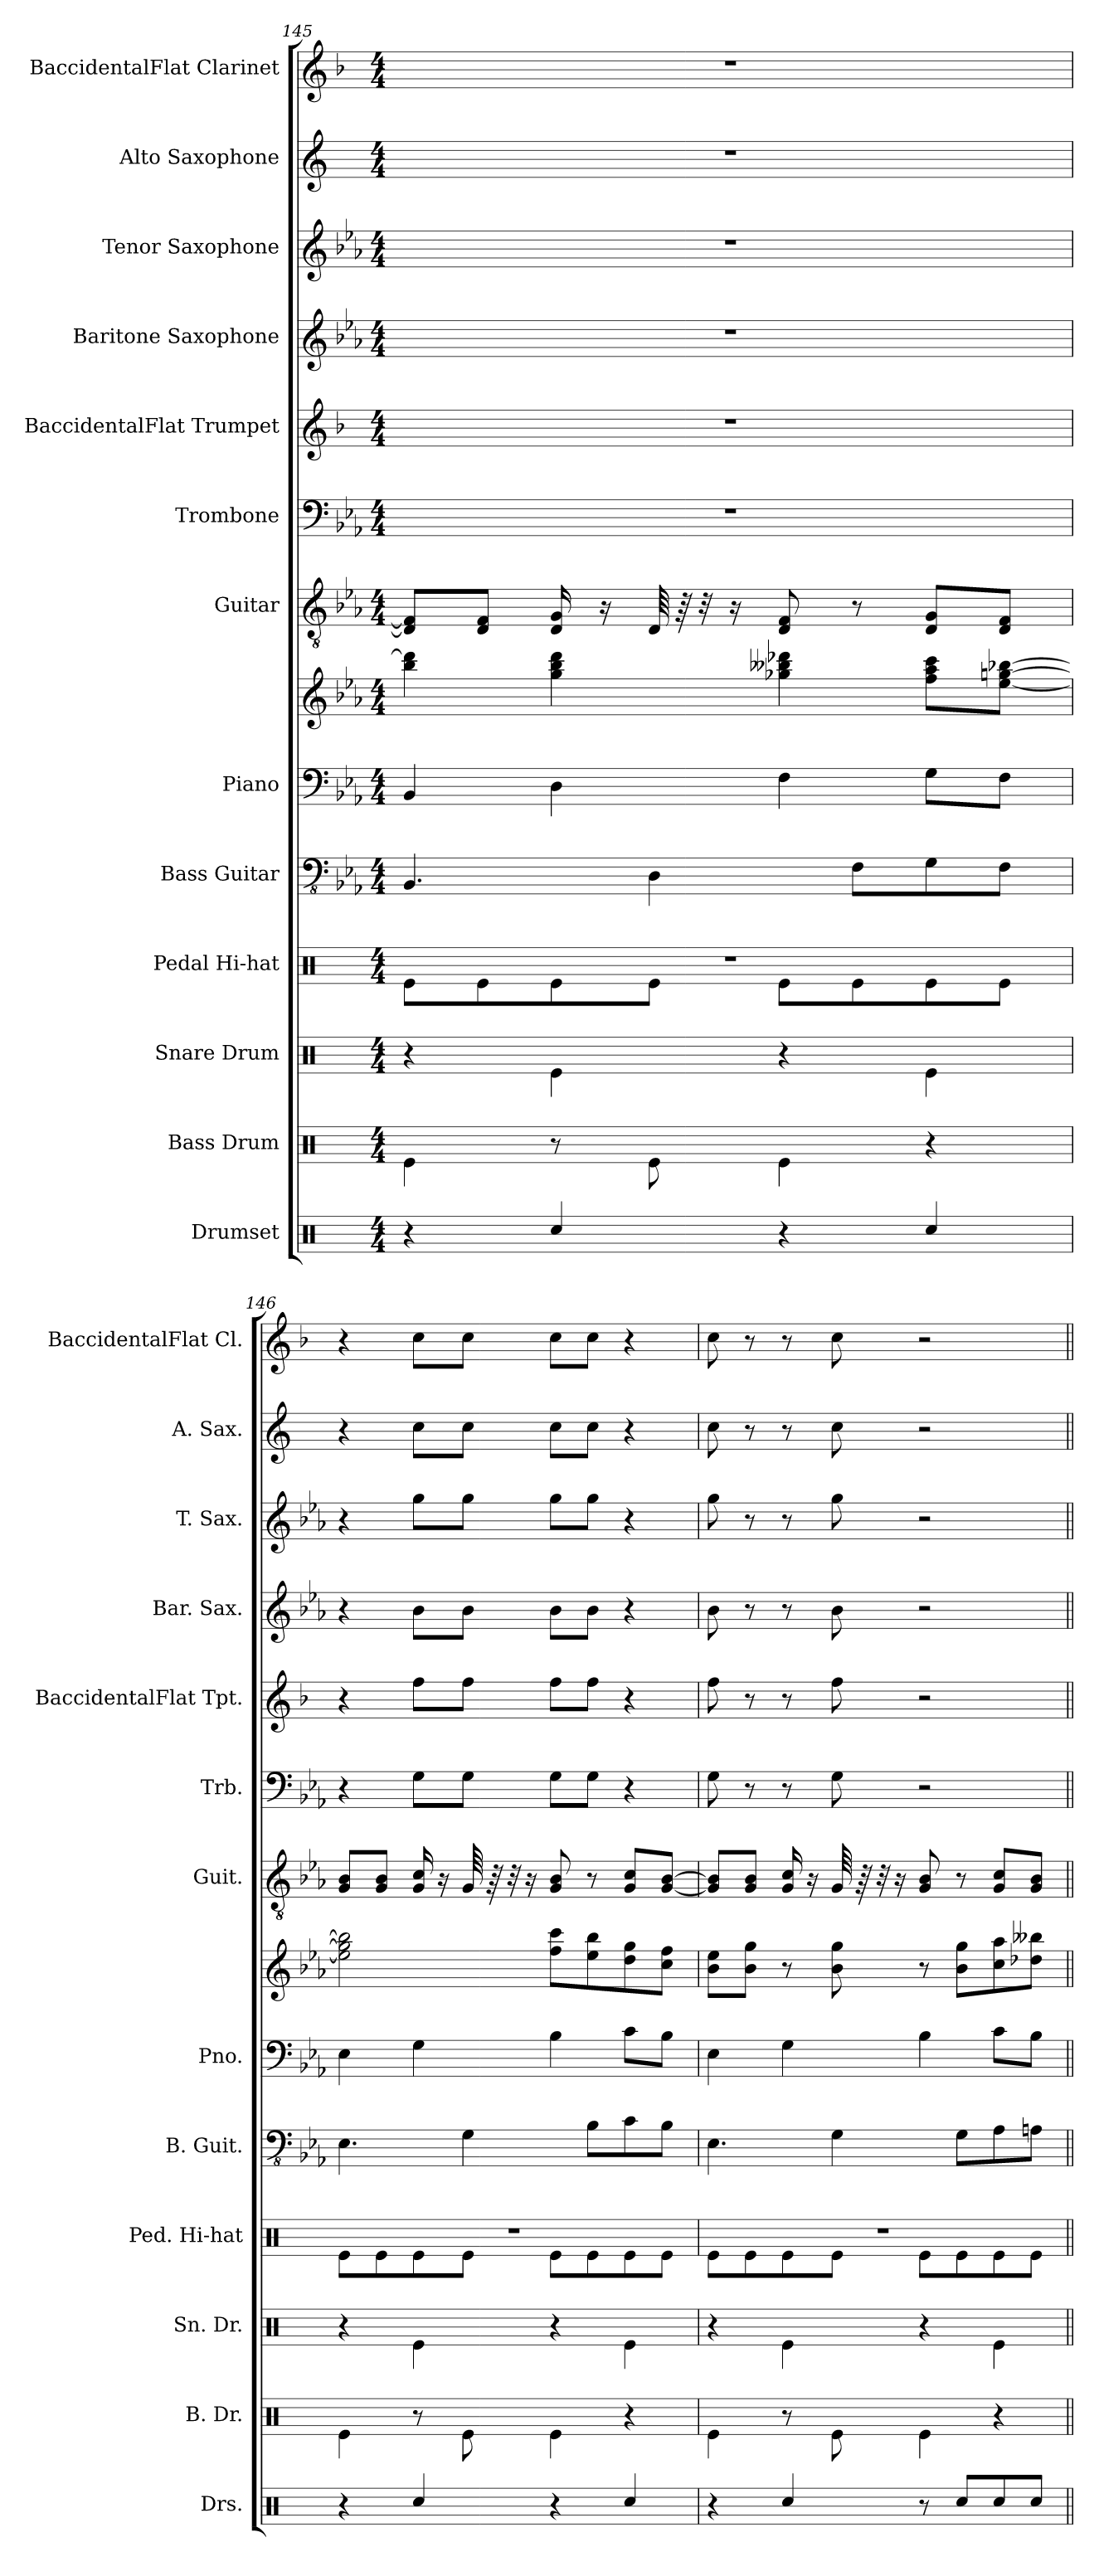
**kern	**kern	**kern	**kern	**kern	**kern	**kern	**kern	**kern	**kern	**kern	**kern	**kern	**kern
*part13	*part12	*part11	*part10	*part9	*part8	*part8	*part7	*part6	*part5	*part4	*part3	*part2	*part1
*staff14	*staff13	*staff12	*staff11	*staff10	*staff9	*staff8	*staff7	*staff6	*staff5	*staff4	*staff3	*staff2	*staff1
*I"Drumset	*I"Bass Drum	*I"Snare Drum	*I"Pedal Hi-hat	*I"Bass Guitar	*I"Piano	*	*I"Guitar	*I"Trombone	*I"BaccidentalFlat Trumpet	*I"Baritone Saxophone	*I"Tenor Saxophone	*I"Alto Saxophone	*I"BaccidentalFlat Clarinet
*I'Drs.	*I'B. Dr.	*I'Sn. Dr.	*I'Ped. Hi-hat	*I'B. Guit.	*I'Pno.	*	*I'Guit.	*I'Trb.	*I'BaccidentalFlat Tpt.	*I'Bar. Sax.	*I'T. Sax.	*I'A. Sax.	*I'BaccidentalFlat Cl.
!!LO:PB:g=z
*clefX	*clefX	*clefX	*clefX	*clefFv4	*clefF4	*clefG2	*clefGv2	*clefF4	*clefG2	*clefG2	*clefG2	*clefG2	*clefG2
*	*	*	*	*	*	*	*	*	*ITrd1c2	*ITrd12c21	*ITrd8c14	*ITrd5c9	*ITrd1c2
*k[]	*k[]	*k[]	*k[]	*k[b-e-a-]	*k[b-e-a-]	*k[b-e-a-]	*k[b-e-a-]	*k[b-e-a-]	*k[b-e-a-]	*k[b-e-a-]	*k[b-e-a-]	*k[b-e-a-]	*k[b-e-a-]
*M4/4	*M4/4	*M4/4	*M4/4	*M4/4	*M4/4	*M4/4	*M4/4	*M4/4	*M4/4	*M4/4	*M4/4	*M4/4	*M4/4
=145	=145	=145	=145	=145	=145	=145	=145	=145	=145	=145	=145	=145	=145
*	*	*	*^	*	*	*	*	*	*	*	*	*	*
4r	4Re\	4r	1r	8Re\L	4.BBB-/	4BB-/	4bb-\ 4ddd\]	8D/] 8F/]L	1r	1r	1r	1r	1r	1r
.	.	.	.	8Re\	.	.	.	8D/ 8F/J	.	.	.	.	.	.
4Rcc/	8r	4Re\	.	8Re\	.	4D\	4gg\ 4bb-\ 4ddd\	16D/ 16G/	.	.	.	.	.	.
.	.	.	.	.	.	.	.	16r	.	.	.	.	.	.
.	8Re\	.	.	8Re\J	4DD\	.	.	64D/	.	.	.	.	.	.
.	.	.	.	.	.	.	.	64r	.	.	.	.	.	.
.	.	.	.	.	.	.	.	32r	.	.	.	.	.	.
.	.	.	.	.	.	.	.	16r	.	.	.	.	.	.
4r	4Re\	4r	.	8Re\L	.	4F\	4gg-X\ 4bb--X\ 4ddd-X\	8D/ 8F/	.	.	.	.	.	.
.	.	.	.	8Re\	8FF\L	.	.	8r	.	.	.	.	.	.
4Rcc/	4r	4Re\	.	8Re\	8GG\	8G\L	8ff\ 8aa-\ 8ccc\L	8D/ 8G/L	.	.	.	.	.	.
.	.	.	.	8Re\J	8FF\J	8F\J	[8ee-\ [8ggn\ [8bb-X\J	8D/ 8F/J	.	.	.	.	.	.
=146	=146	=146	=146	=146	=146	=146	=146	=146	=146	=146	=146	=146	=146	=146
4r	4Re\	4r	1r	8Re\L	4.EE-\	4E-\	2ee-\] 2gg\] 2bb-\]	8G/ 8B-/L	4r	4r	4r	4r	4r	4r
.	.	.	.	8Re\	.	.	.	8G/ 8B-/J	.	.	.	.	.	.
4Rcc/	8r	4Re\	.	8Re\	.	4G\	.	16G/ 16c/	8G\L	8ee-\L	8B-\L	8g\L	8e-\L	8b-\L
.	.	.	.	.	.	.	.	16r	.	.	.	.	.	.
.	8Re\	.	.	8Re\J	4GG\	.	.	64G/	8G\J	8ee-\J	8B-\J	8g\J	8e-\J	8b-\J
.	.	.	.	.	.	.	.	64r	.	.	.	.	.	.
.	.	.	.	.	.	.	.	32r	.	.	.	.	.	.
.	.	.	.	.	.	.	.	16r	.	.	.	.	.	.
4r	4Re\	4r	.	8Re\L	.	4B-\	8ff\ 8ccc\L	8G/ 8B-/	8G\L	8ee-\L	8B-\L	8g\L	8e-\L	8b-\L
.	.	.	.	8Re\	8BB-\L	.	8ee-\ 8bb-\	8r	8G\J	8ee-\J	8B-\J	8g\J	8e-\J	8b-\J
4Rcc/	4r	4Re\	.	8Re\	8C\	8c\L	8dd\ 8gg\	8G/ 8c/L	4r	4r	4r	4r	4r	4r
.	.	.	.	8Re\J	8BB-\J	8B-\J	8cc\ 8ff\J	[8G/ [8B-/J	.	.	.	.	.	.
!!LO:PB:g=z
=147	=147	=147	=147	=147	=147	=147	=147	=147	=147	=147	=147	=147	=147	=147
4r	4Re\	4r	1r	8Re\L	4.EE-\	4E-\	8b-\ 8ee-\L	8G/] 8B-/]L	8G\	8ee-\	8B-\	8g\	8e-\	8b-\
.	.	.	.	8Re\	.	.	8b-\ 8gg\J	8G/ 8B-/J	8r	8r	8r	8r	8r	8r
4Rcc/	8r	4Re\	.	8Re\	.	4G\	8r	16G/ 16c/	8r	8r	8r	8r	8r	8r
.	.	.	.	.	.	.	.	16r	.	.	.	.	.	.
.	8Re\	.	.	8Re\J	4GG\	.	8b-\ 8gg\	64G/	8G\	8ee-\	8B-\	8g\	8e-\	8b-\
.	.	.	.	.	.	.	.	64r	.	.	.	.	.	.
.	.	.	.	.	.	.	.	32r	.	.	.	.	.	.
.	.	.	.	.	.	.	.	16r	.	.	.	.	.	.
8r	4Re\	4r	.	8Re\L	.	4B-\	8r	8G/ 8B-/	2r	2r	2r	2r	2r	2r
8Rcc/L	.	.	.	8Re\	8GG\L	.	8b-\ 8gg\L	8r	.	.	.	.	.	.
8Rcc/	4r	4Re\	.	8Re\	8AA-\	8c\L	8cc\ 8aa-\	8G/ 8c/L	.	.	.	.	.	.
8Rcc/J	.	.	.	8Re\J	8AAn\J	8B-\J	8dd-X\ 8bb--X\J	8G/ 8B-/J	.	.	.	.	.	.
*	*	*	*v	*v	*	*	*	*	*	*	*	*	*	*
=||	=||	=||	=||	=||	=||	=||	=||	=||	=||	=||	=||	=||	=||
*-	*-	*-	*-	*-	*-	*-	*-	*-	*-	*-	*-	*-	*-
